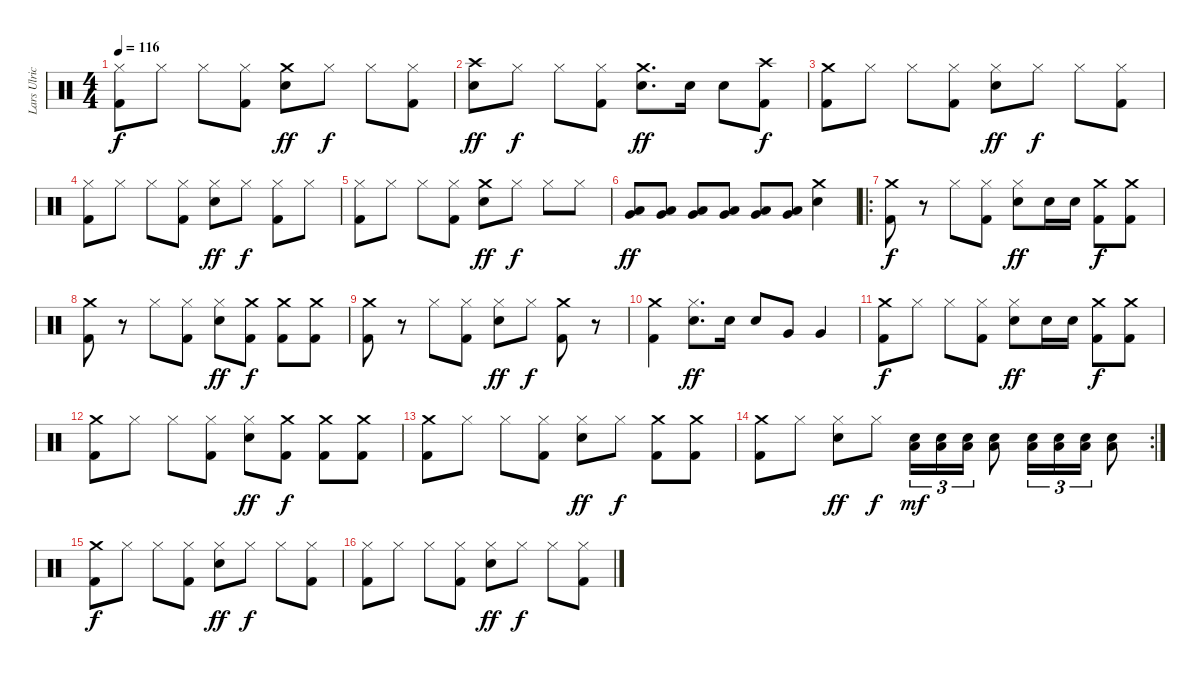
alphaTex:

\track ("Lars Ulrich" "Lars Ulric") {instrument percussion}
\staff {score}
\articulation defaults
\ts (4 4)
\tempo 116
\clef neutral
\ks aminor
("Hi-Hat (closed)" "Kick (hit) 2").8{dy f} "Hi-Hat (closed)".8 "Hi-Hat (closed)".8 ("Hi-Hat (closed)" "Kick (hit) 2").8 ("Crash medium (hit)" "Snare (hit) 2").8{dy ff} "Hi-Hat (closed)".8{dy f} "Hi-Hat (closed)".8 ("Hi-Hat (closed)" "Kick (hit) 2").8 |
("Crash high (hit)" "Snare (hit) 2").8{dy ff} "Hi-Hat (closed)".8{dy f} "Hi-Hat (closed)".8 ("Hi-Hat (closed)" "Kick (hit) 2").8 ("Crash medium (hit)" "Snare (hit) 2").8{d dy ff} "Snare (hit) 2".16 "Snare (hit) 2".8 ("Crash high (hit)" "Kick (hit) 2").8{dy f} |
("Crash medium (hit)" "Kick (hit) 2").8 "Hi-Hat (closed)".8 "Hi-Hat (closed)".8 ("Hi-Hat (closed)" "Kick (hit) 2").8 ("Hi-Hat (closed)" "Snare (hit) 2").8{dy ff} "Hi-Hat (closed)".8{dy f} "Hi-Hat (closed)".8 ("Hi-Hat (closed)" "Kick (hit) 2").8 |
("Hi-Hat (closed)" "Kick (hit) 2").8 "Hi-Hat (closed)".8 "Hi-Hat (closed)".8 ("Hi-Hat (closed)" "Kick (hit) 2").8 ("Hi-Hat (closed)" "Snare (hit) 2").8{dy ff} "Hi-Hat (closed)".8{dy f} ("Hi-Hat (closed)" "Kick (hit) 2").8 "Hi-Hat (closed)".8 |
("Hi-Hat (closed)" "Kick (hit) 2").8 "Hi-Hat (closed)".8 "Hi-Hat (closed)".8 ("Hi-Hat (closed)" "Kick (hit) 2").8 ("Crash medium (hit)" "Snare (hit) 2").8{dy ff} "Hi-Hat (closed)".8{dy f} "Hi-Hat (closed)".8 "Hi-Hat (closed)".8 |
("Low Tom (hit)" "Very Low Tom (hit)").8{dy ff} ("Low Tom (hit)" "Very Low Tom (hit)").8 ("Low Tom (hit)" "Very Low Tom (hit)").8 ("Low Tom (hit)" "Very Low Tom (hit)").8 ("Low Tom (hit)" "Very Low Tom (hit)").8 ("Low Tom (hit)" "Very Low Tom (hit)").8 ("Crash medium (hit)" "Snare (hit) 2").4 |
\ro
("Crash medium (hit)" "Kick (hit) 2").8{dy f} r.8 "Hi-Hat (closed)".8 ("Hi-Hat (closed)" "Kick (hit) 2").8 ("Hi-Hat (closed)" "Snare (hit) 2").8{dy ff} "Snare (hit) 2".16 "Snare (hit) 2".16 ("Crash medium (hit)" "Kick (hit) 2").8{dy f} ("Crash medium (hit)" "Kick (hit) 2").8 |
("Crash medium (hit)" "Kick (hit) 2").8 r.8 "Hi-Hat (closed)".8 ("Hi-Hat (closed)" "Kick (hit) 2").8 ("Hi-Hat (closed)" "Snare (hit) 2").8{dy ff} ("Crash medium (hit)" "Kick (hit) 2").8{dy f} ("Crash medium (hit)" "Kick (hit) 2").8 ("Crash medium (hit)" "Kick (hit) 2").8 |
("Crash medium (hit)" "Kick (hit) 2").8 r.8 "Hi-Hat (closed)".8 ("Hi-Hat (closed)" "Kick (hit) 2").8 ("Hi-Hat (closed)" "Snare (hit) 2").8{dy ff} "Hi-Hat (closed)".8{dy f} ("Crash medium (hit)" "Kick (hit) 2").8 r.8 |
("Crash medium (hit)" "Kick (hit) 2").4 ("Hi-Hat (closed)" "Snare (hit) 2").8{d dy ff} "Snare (hit) 2".16 "Snare (hit) 2".8 "Very Low Tom (hit)".8 "Very Low Tom (hit)".4 |
("Crash medium (hit)" "Kick (hit) 2").8{dy f} "Hi-Hat (closed)".8 "Hi-Hat (closed)".8 ("Hi-Hat (closed)" "Kick (hit) 2").8 ("Hi-Hat (closed)" "Snare (hit) 2").8{dy ff} "Snare (hit) 2".16 "Snare (hit) 2".16 ("Crash medium (hit)" "Kick (hit) 2").8{dy f} ("Crash medium (hit)" "Kick (hit) 2").8 |
("Crash medium (hit)" "Kick (hit) 2").8 "Hi-Hat (closed)".8 "Hi-Hat (closed)".8 ("Hi-Hat (closed)" "Kick (hit) 2").8 ("Hi-Hat (closed)" "Snare (hit) 2").8{dy ff} ("Crash medium (hit)" "Kick (hit) 2").8{dy f} ("Crash medium (hit)" "Kick (hit) 2").8 ("Crash medium (hit)" "Kick (hit) 2").8 |
("Crash medium (hit)" "Kick (hit) 2").8 "Hi-Hat (closed)".8 "Hi-Hat (closed)".8 ("Hi-Hat (closed)" "Kick (hit) 2").8 ("Hi-Hat (closed)" "Snare (hit) 2").8{dy ff} "Hi-Hat (closed)".8{dy f} ("Crash medium (hit)" "Kick (hit) 2").8 ("Crash medium (hit)" "Kick (hit) 2").8 |
\rc 2
("Crash medium (hit)" "Kick (hit) 2").8 "Hi-Hat (closed)".8 ("Hi-Hat (closed)" "Snare (hit) 2").8{dy ff} "Hi-Hat (closed)".8{dy f} ("Snare (hit) 2" "Low Floor Tom (hit)").16{tu (3 2) dy mf} ("Snare (hit) 2" "Low Floor Tom (hit)").16{tu (3 2)} ("Snare (hit) 2" "Low Floor Tom (hit)").16{tu (3 2)} ("Snare (hit) 2" "Low Floor Tom (hit)").8 ("Snare (hit) 2" "Low Floor Tom (hit)").16{tu (3 2)} ("Snare (hit) 2" "Low Floor Tom (hit)").16{tu (3 2)} ("Snare (hit) 2" "Low Floor Tom (hit)").16{tu (3 2)} ("Snare (hit) 2" "Low Floor Tom (hit)").8 |
("Crash medium (hit)" "Kick (hit) 2").8{dy f} "Hi-Hat (closed)".8 "Hi-Hat (closed)".8 ("Hi-Hat (closed)" "Kick (hit) 2").8 ("Hi-Hat (closed)" "Snare (hit) 2").8{dy ff} "Hi-Hat (closed)".8{dy f} "Hi-Hat (closed)".8 ("Hi-Hat (closed)" "Kick (hit) 2").8 |
("Hi-Hat (closed)" "Kick (hit) 2").8 "Hi-Hat (closed)".8 "Hi-Hat (closed)".8 ("Hi-Hat (closed)" "Kick (hit) 2").8 ("Hi-Hat (closed)" "Snare (hit) 2").8{dy ff} "Hi-Hat (closed)".8{dy f} "Hi-Hat (closed)".8 ("Hi-Hat (closed)" "Kick (hit) 2").8
